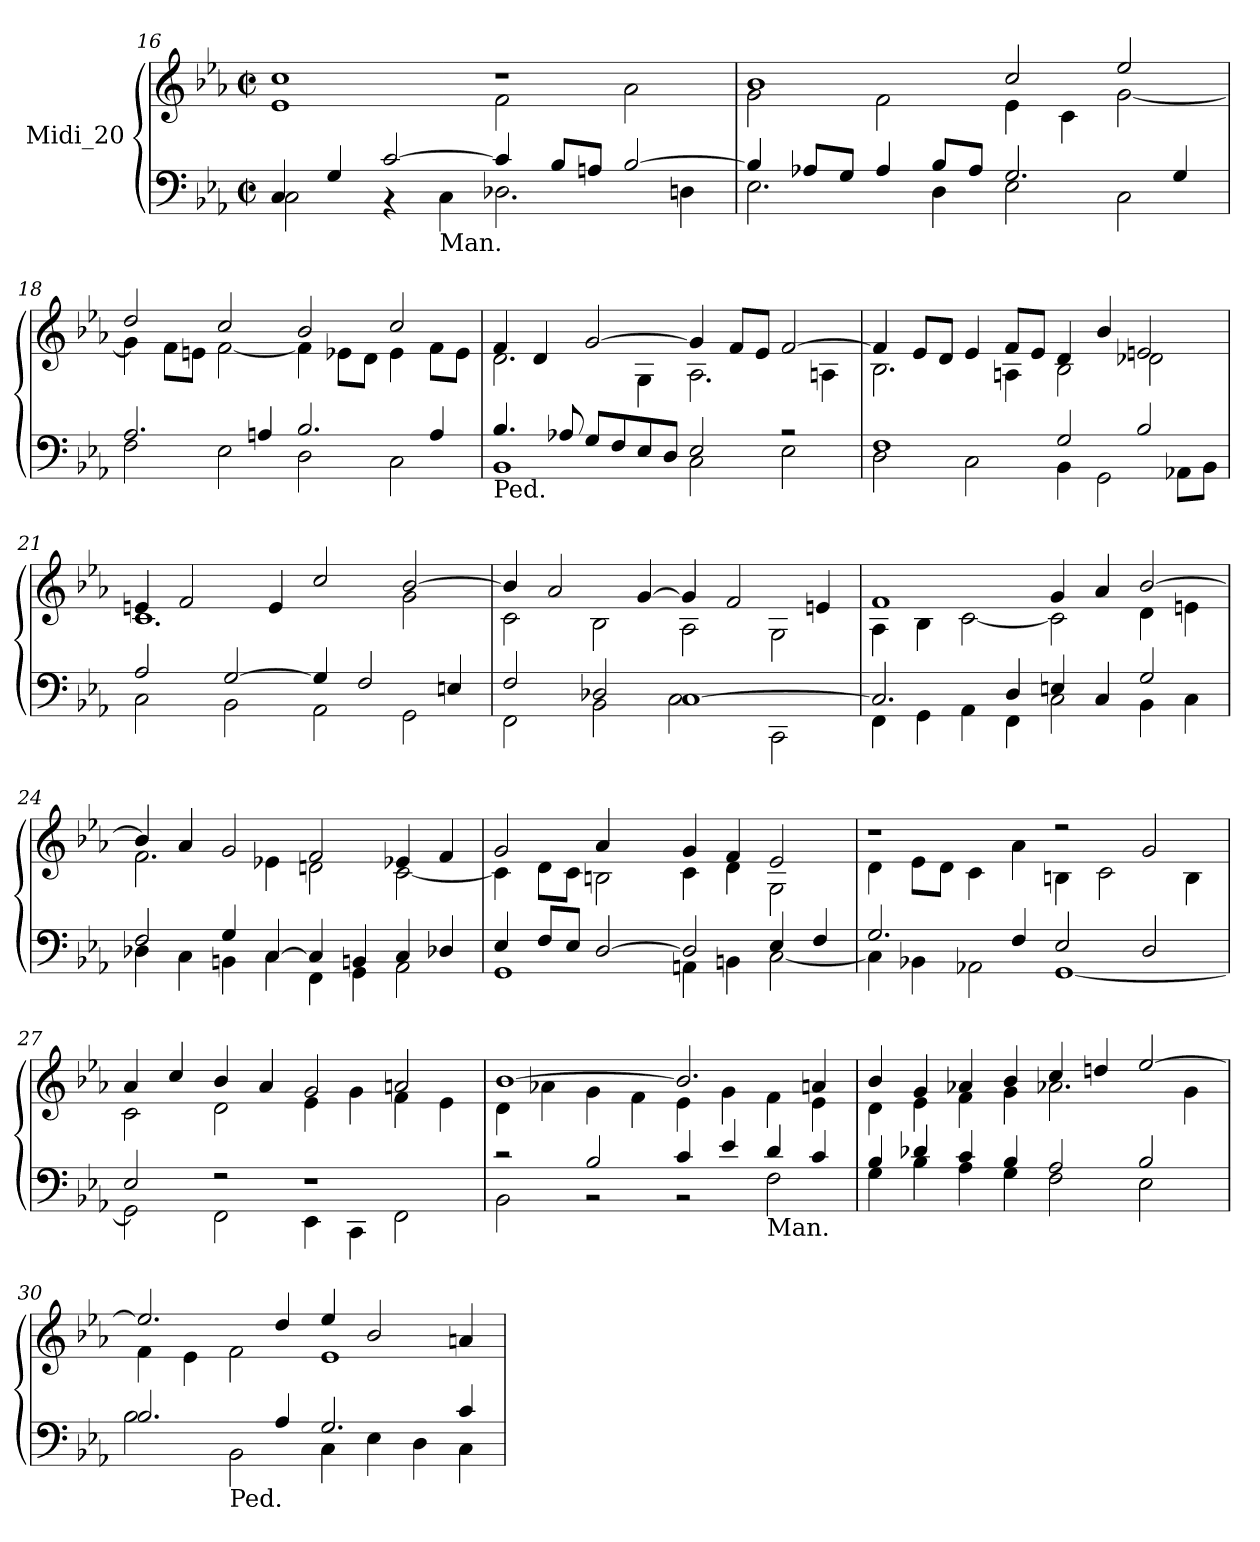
**kern	**kern
*part1	*part1
*staff2	*staff1
*I"Midi_20	*
*clefF4	*clefG2
*k[b-e-a-]	*k[b-e-a-]
*E-:	*E-:
*M4/2	*M4/2
*met(c|)	*met(c|)
=16	=16
*^	*^
4C/	2C\	1cc/	1e-\
4G/	.	.	.
[2c/	4r	.	.
!	!LO:TX:b:t=Man.	!	!
.	4C\	.	.
4c/]	2.D-X\	1r	2f\
8B-/L	.	.	.
8An/J	.	.	.
[2B-/	.	.	2a-\
.	4Dn\	.	.
=17	=17	=17	=17
4B-/]	2.E-\	1b-/	2g\
8A-X/L	.	.	.
8G/J	.	.	.
4A-/	.	.	2f\
8B-/L	4D\	.	.
8A-/J	.	.	.
2.G/	2E-\	2cc/	4e-\
.	.	.	4c\
.	2C\	2ee-/	[2g\
4G/	.	.	.
=18	=18	=18	=18
2.A-/	2F\	2dd/	4g\]
.	.	.	8f\L
.	.	.	8en\J
.	2E-\	2cc/	[2f\
4An/	.	.	.
2.B-/	2D\	2b-/	4f\]
.	.	.	8e-X\L
.	.	.	8d\J
.	2C\	2cc/	4e-\
4A/	.	.	8f\L
.	.	.	8e-\J
!!LO:LB:g=z	!!
=19	=19	=19	=19
!LO:TX:b:t=Ped.	!	!	!
4.B-	1BB-\	4f	2.d
.	.	4d	.
8A-X/	.	.	.
8GL	.	[2g	.
8F	.	.	.
8E-	.	.	4G
8DJ	.	.	.
2E-	2C\	4g/]	2.A-
.	.	8f/L	.
.	.	8e-/J	.
2r	2E-\	[2f/	.
.	.	.	4An\
=20	=20	=20	=20
1F/	2D\	4f/]	2.B-\
.	.	8e-/L	.
.	.	8d/J	.
.	2C\	4e-/	.
.	.	8f/L	4An\
.	.	8e-/J	.
2G/	4BB-\	4d/	2B-\
.	2GG	4b-/	.
2B-/	.	2en/	2d-X\
.	8AA-XL	.	.
.	8BB-J	.	.
=21	=21	=21	=21
2A-/	2C	4en/	1.c\
.	.	2f/	.
[2G/	2BB-	.	.
.	.	4e/	.
4G/]	2AA-	2cc/	.
2F/	.	.	.
.	2GG	[2b-/	2g\
4En/	.	.	.
=22	=22	=22	=22
2F	2FF	4b-/]	2c
.	.	2a-/	.
2D-X	2BB-	.	2B-
.	.	[4g/	.
[1C/	2C	4g/]	2A-
.	.	2f/	.
.	2CC	.	2G
.	.	4en/	.
!!LO:LB:g=z	!!
=23	=23	=23	=23
2.C]	4FF\	1f/	4A-
.	4GG\	.	4B-
.	4AA-\	.	[2c
4D	4FF\	.	.
4En	2C\	4g/	2c]
4C	.	4a-/	.
2G	4BB-\	[2b-/	4d
.	4C\	.	4en
=24	=24	=24	=24
2F	4D-X\	4b-/]	2.f
.	4C\	4a-/	.
4G	4BBn\	2g/	.
[4C	4C\	.	4e-X
4C]	4FF\	2f/	2dn
4BBn	4GG\	.	.
4C	2AA-\	4e-X/	[2c
4D-X	.	4f/	.
=25	=25	=25	=25
4E-	1GG\	2g/	4c]
8FL	.	.	8dL
8E-J	.	.	8cJ
[2D	.	4a-/	2Bn
.	.	4ryy	.
2D]	4AAn\	4g/	4c
.	4BBn\	4f/	4d
4E-	[2C\	2e-/	2G
4F	.	.	.
=26	=26	=26	=26
2.G/	4C\]	1r	4d\
.	4BB-X\	.	8e-\L
.	.	.	8d\J
.	2AA-X\	.	4c\
4F/	.	.	4a-\
2E-/	[1GG\	2r	4Bn\
.	.	.	2c\
2D/	.	2g/	.
.	.	.	4B\
=27	=27	=27	=27
2E-/	2GG]	4a-/	2c\
.	.	4cc/	.
2r	2FF	4b-/	2d\
.	.	4a-/	.
1r	4EE-	2g/	4e-\
.	4CC	.	4g\
.	2FF	2an/	4f\
.	.	.	4e-\
!!LO:LB:g=z	!!
=28	=28	=28	=28
2r	2BB-\	[1b-/	4d\
.	.	.	4a-X\
2B-/	2r	.	4g\
.	.	.	4f\
4c/	2r	2.b-/]	4e-\
4e-/	.	.	4g\
!LO:TX:b:t=Man.	!	!	!
4d/	2F\	.	4f\
4c/	.	4an/	4e-\
=29	=29	=29	=29
4B-/	4G\	4b-/	4d\
4d-X/	4B-\	4g/	4e-\
4c/	4A-\	4a-X/	4f\
4B-/	4G\	4b-/	4g\
2A-/	2F\	4cc/	2.a-X\
.	.	4ddn/	.
2B-/	2E-\	[2ee-/	.
.	.	.	4g\
=30	=30	=30	=30
2.B-/	2B-\	2.ee-/]	4f\
.	.	.	4e-\
!	!LO:TX:b:t=Ped.	!	!
.	2BB-\	.	2f\
4A-/	.	4dd/	.
2.G/	4C\	4ee-/	1e-\
.	4E-\	2b-/	.
.	4D\	.	.
4c/	4C\	4an/	.
*v	*v	*	*
*	*v	*v
=	=
*-	*-
